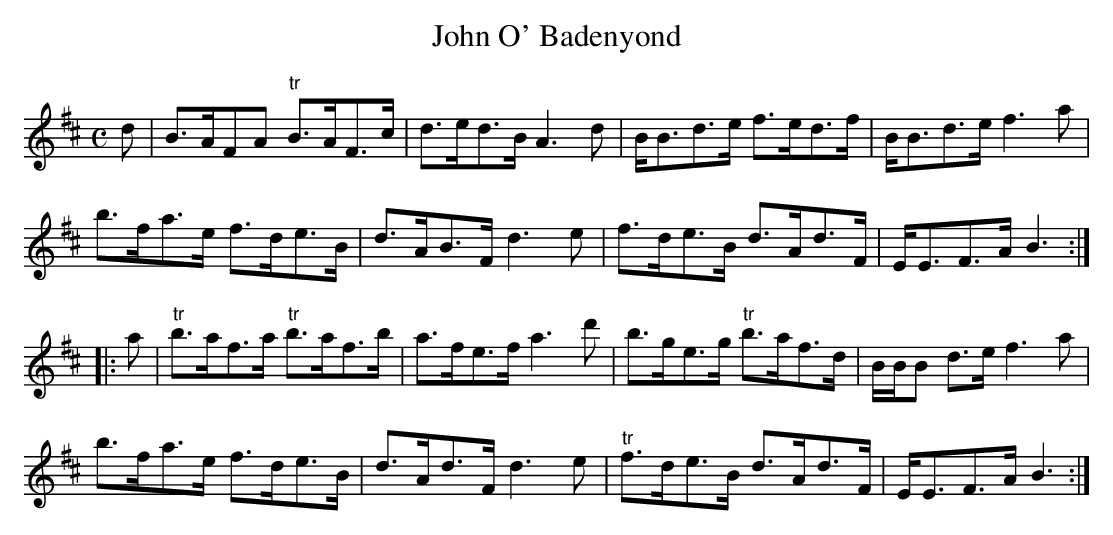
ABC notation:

X:1
T:John O' Badenyond
M:C
K:D major
d|\
B>AFA "tr"B>AF>c| d>ed>B A3d|\
B<Bd>e f>ed>f| B<Bd>e f3a|
b>fa>e f>de>B| d>AB>F d3e|\
f>de>B d>Ad>F| E<EF>A B3::
a|\
"tr"b>af>a "tr"b>af>b| a>fe>f a3d'|\
b>ge>g "tr"b>af>d| B/B/B d>e f3a|
b>fa>e f>de>B| d>Ad>F d3e|\
"tr"f>de>B d>Ad>F| E<EF>A B3:|
